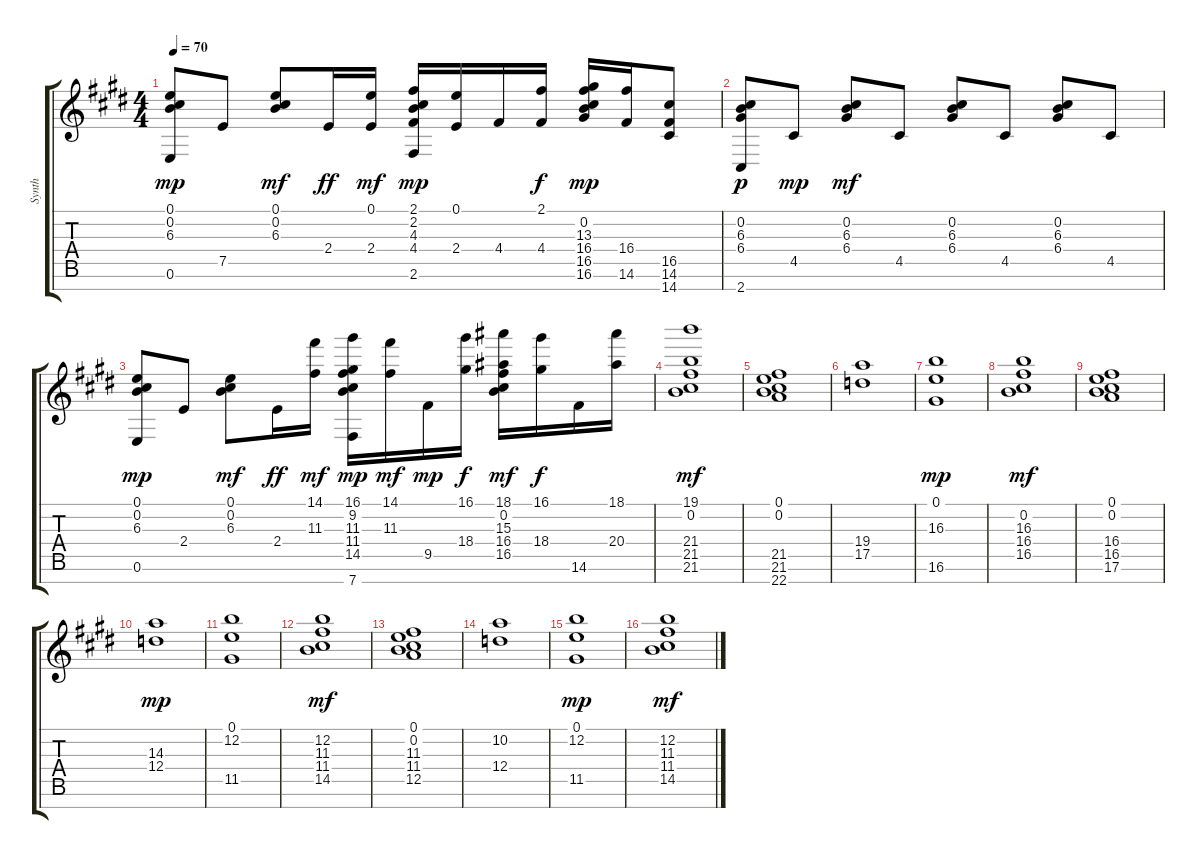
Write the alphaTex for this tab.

\track ("Synth" "Synth") {instrument electricguitarjazz}
\staff {score tabs}
\tuning (E4 B3 G3 D3 A2 E2 B1) {hide}
\ts (4 4)
\tempo 70
\clef g2
\ks e
(0.1 0.2 6.3 0.6).8{dy mp} 7.5.8 (0.1 0.2 6.3).8{dy mf} 2.4.16{dy ff} (0.1 2.4).16{dy mf} (2.1 2.2 4.3 4.4 2.6).16{dy mp} (0.1 2.4).16 4.4.16 (2.1 4.4).16{dy f} (0.2 13.3 16.4 16.5 16.6).16{dy mp} (16.4 14.6).16 (16.5 14.6 14.7).8 |
(0.2 6.3 6.4 2.7).8{dy p} 4.5.8{dy mp} (0.2 6.3 6.4).8{dy mf} 4.5.8 (0.2 6.3 6.4).8 4.5.8 (0.2 6.3 6.4).8 4.5.8 |
(0.1 0.2 6.3 0.6).8{dy mp} 2.4.8 (0.1 0.2 6.3).8{dy mf} 2.4.16{dy ff} (14.1 11.3).16{dy mf} (16.1 9.2 11.3 11.4 14.5 7.7).16{dy mp} (14.1 11.3).16{dy mf} 9.5.16{dy mp} (16.1 18.4).16{dy f} (18.1 0.2 15.3 16.4 16.5).16{dy mf} (16.1 18.4).16{dy f} 14.6.16 (18.1 20.4).16 |
(19.1 0.2 21.4 21.5 21.6).1{dy mf} |
(0.1 0.2 21.5 21.6 22.7).1 |
(19.4 17.5).1 |
(0.1 16.3 16.6).1{dy mp} |
(0.2 16.3 16.4 16.5).1{dy mf} |
(0.1 0.2 16.4 16.5 17.6).1 |
(14.3 12.4).1{dy mp} |
(0.1 12.2 11.5).1 |
(12.2 11.3 11.4 14.5).1{dy mf} |
(0.1 0.2 11.3 11.4 12.5).1 |
(10.2 12.4).1 |
(0.1 12.2 11.5).1{dy mp} |
(12.2 11.3 11.4 14.5).1{dy mf}
